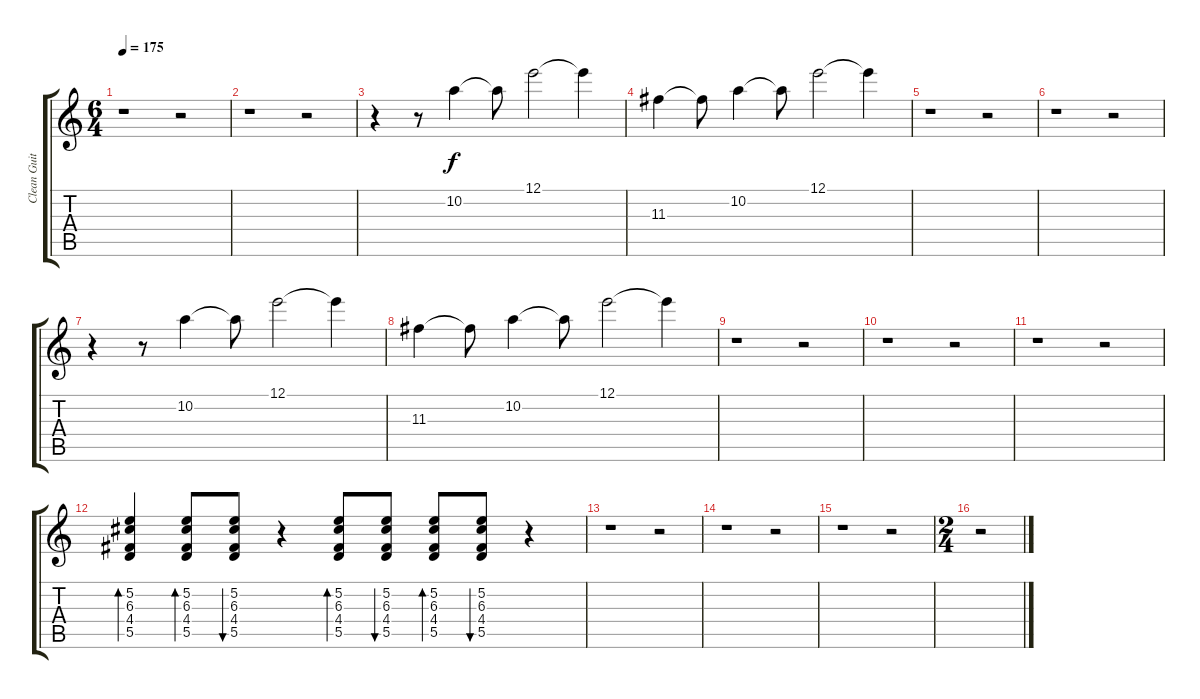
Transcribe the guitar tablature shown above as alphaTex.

\track ("Clean Guitar 2" "Clean Guit") {instrument electricguitarclean}
\staff {score tabs}
\tuning (E4 B3 G3 D3 A2 D2) {hide}
\ts (6 4)
\tempo 175
\clef g2
\ks c
r.1{dy f} r.2 |
r.1 r.2 |
r.4 r.8 10.2.4 10.2{t}.8 12.1.2 12.1{t}.4 |
11.3.4 11.3{t}.8 10.2.4 10.2{t}.8 12.1.2 12.1{t}.4 |
r.1 r.2 |
r.1 r.2 |
r.4 r.8 10.2.4 10.2{t}.8 12.1.2 12.1{t}.4 |
11.3.4 11.3{t}.8 10.2.4 10.2{t}.8 12.1.2 12.1{t}.4 |
r.1 r.2 |
r.1 r.2 |
r.1 r.2 |
(5.2 6.3 4.4 5.5).4{bd 120} (5.2 6.3 4.4 5.5).8{bd 120} (5.2 6.3 4.4 5.5).8{bu 120} r.4 (5.2 6.3 4.4 5.5).8{bd 120} (5.2 6.3 4.4 5.5).8{bu 120} (5.2 6.3 4.4 5.5).8{bd 120} (5.2 6.3 4.4 5.5).8{bu 120} r.4 |
r.1 r.2 |
r.1 r.2 |
r.1 r.2 |
\ts (2 4)
r.2
